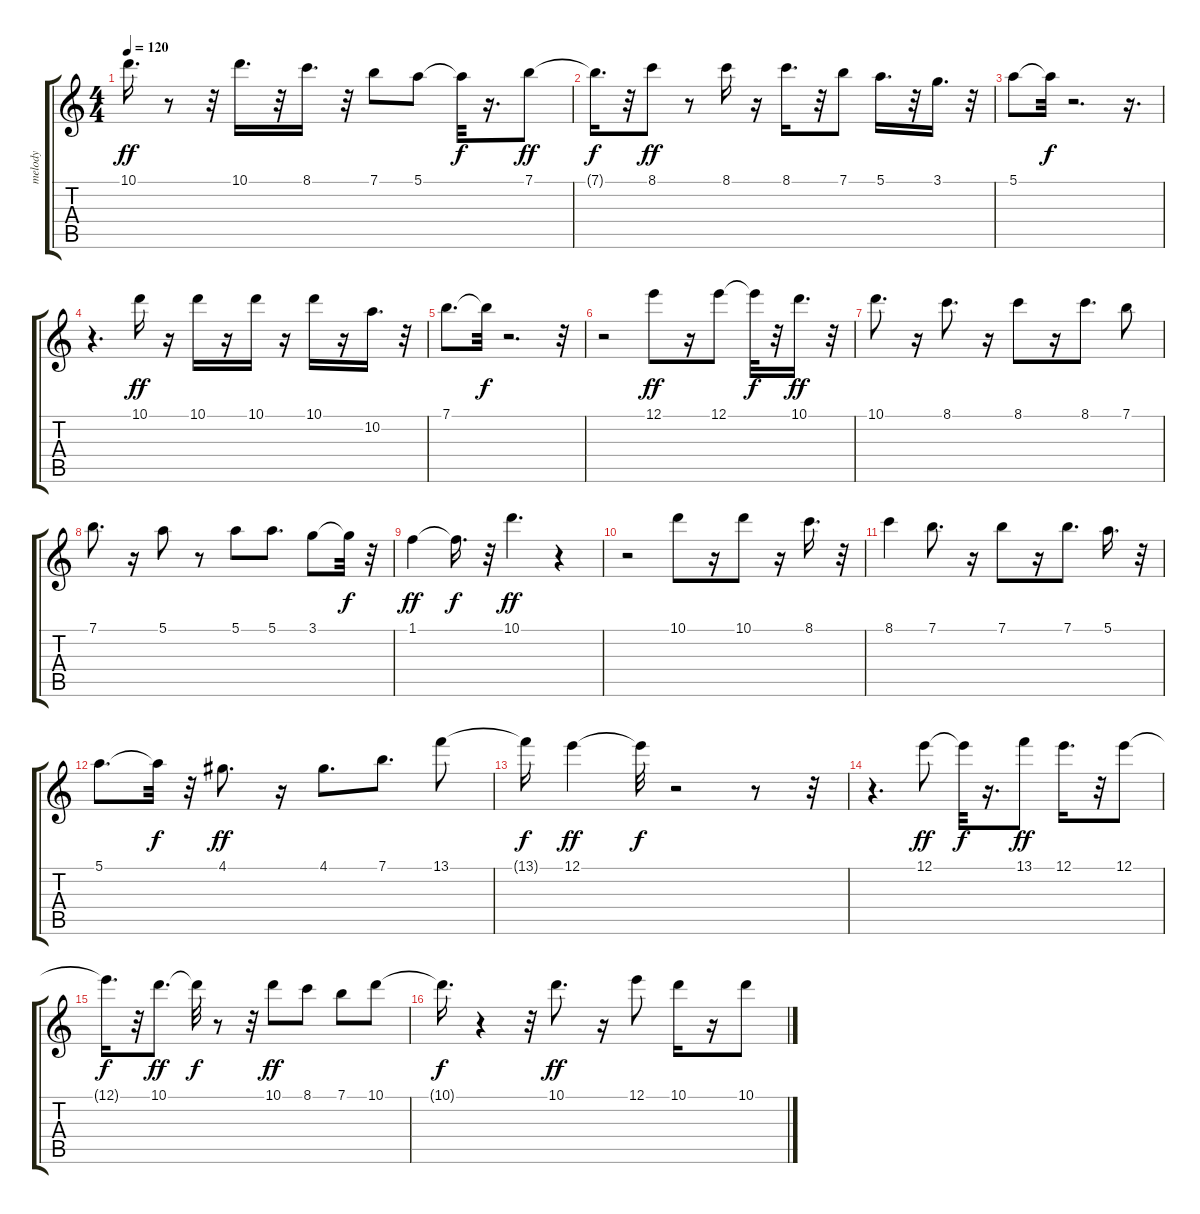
\track ("melody" "melody") {instrument acousticguitarsteel}
\staff {score tabs}
\tuning (E4 B3 G3 D3 A2 E2) {hide}
\ts (4 4)
\tempo 120
\clef g2
\ks c
10.1.16{d dy ff} r.8 r.32 10.1.16{d} r.32 8.1.16{d} r.32 7.1.8 5.1.8 5.1{t}.32{dy f} r.16{d} 7.1.8{dy ff} |
7.1{t}.16{d dy f} r.32 8.1.8{dy ff} r.8 8.1.16 r.16 8.1.16{d} r.32 7.1.8 5.1.16{d} r.32 3.1.16{d} r.32 |
5.1.8 5.1{t}.32{dy f} r.2{d} r.16{d} |
r.4{d} 10.1.16{dy ff} r.16 10.1.16 r.16 10.1.16 r.16 10.1.16 r.16 10.2.16{d} r.32 |
7.1.8{d} 7.1{t}.32{dy f} r.2{d} r.32 |
r.2 12.1.8{dy ff} r.16 12.1.8 12.1{t}.32{dy f} r.32 10.1.16{d dy ff} r.32 |
10.1.8{d} r.16 8.1.8{d} r.16 8.1.8 r.16 8.1.8{d} 7.1.8 |
7.1.8{d} r.16 5.1.8 r.8 5.1.8 5.1.8{d} 3.1.8 3.1{t}.32{dy f} r.32 |
1.1.4{dy ff} 1.1{t}.16{d dy f} r.32 10.1.4{d dy ff} r.4 |
r.2 10.1.8 r.16 10.1.8 r.16 8.1.16{d} r.32 |
8.1.4 7.1.8{d} r.16 7.1.8 r.16 7.1.8{d} 5.1.16{d} r.32 |
5.1.8{d} 5.1{t}.32{dy f} r.32 4.1.8{d dy ff} r.16 4.1.8{d} 7.1.8{d} 13.1.8 |
13.1{t}.16{dy f} 12.1.4{dy ff} 12.1{t}.32{dy f} r.2 r.8 r.32 |
r.4{d} 12.1.8{dy ff} 12.1{t}.32{dy f} r.16{d} 13.1.8{dy ff} 12.1.16{d} r.32 12.1.8 |
12.1{t}.16{d dy f} r.32 10.1.8{d dy ff} 10.1{t}.32{dy f} r.8 r.32 10.1.8{dy ff} 8.1.8 7.1.8 10.1.8 |
10.1{t}.16{d dy f} r.4 r.32 10.1.8{d dy ff} r.16 12.1.8 10.1.16 r.16 10.1.8
